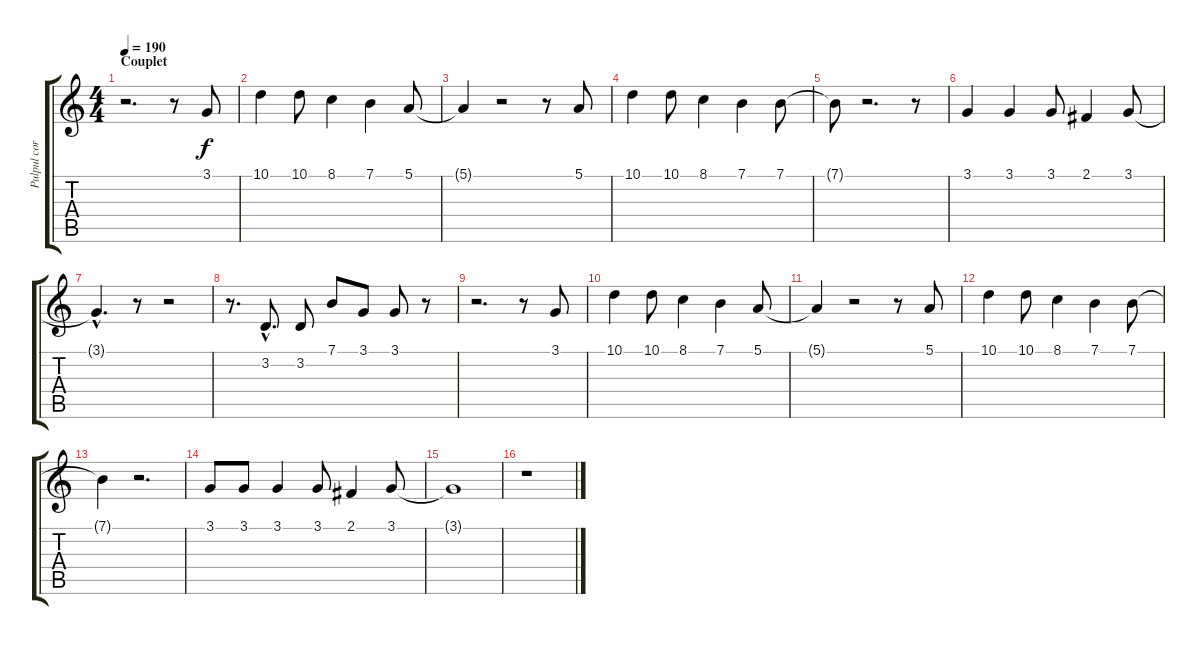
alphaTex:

\track ("Pulpul cordes vocales" "Pulpul cor") {instrument cello}
\staff {score tabs}
\tuning (E4 B3 G3 D3 A2 E2) {hide}
\ts (4 4)
\section ("" "Couplet")
\tempo 190
\clef g2
\ks c
r.2{d dy f instrument cello} r.8 3.1.8 |
10.1.4 10.1.8 8.1.4 7.1.4 5.1.8 |
5.1{t}.4 r.2 r.8 5.1.8 |
10.1.4 10.1.8 8.1.4 7.1.4 7.1.8 |
7.1{t}.8 r.2{d} r.8 |
3.1.4 3.1.4 3.1.8 2.1.4 3.1.8 |
3.1{hac t}.4{d} r.8 r.2 |
r.8{d} 3.2{hac}.8{d} 3.2.8 7.1.8 3.1.8 3.1.8 r.8 |
r.2{d} r.8 3.1.8 |
10.1.4 10.1.8 8.1.4 7.1.4 5.1.8 |
5.1{t}.4 r.2 r.8 5.1.8 |
10.1.4 10.1.8 8.1.4 7.1.4 7.1.8 |
7.1{t}.4 r.2{d} |
3.1.8 3.1.8 3.1.4 3.1.8 2.1.4 3.1.8 |
3.1{t}.1 |
r.1
